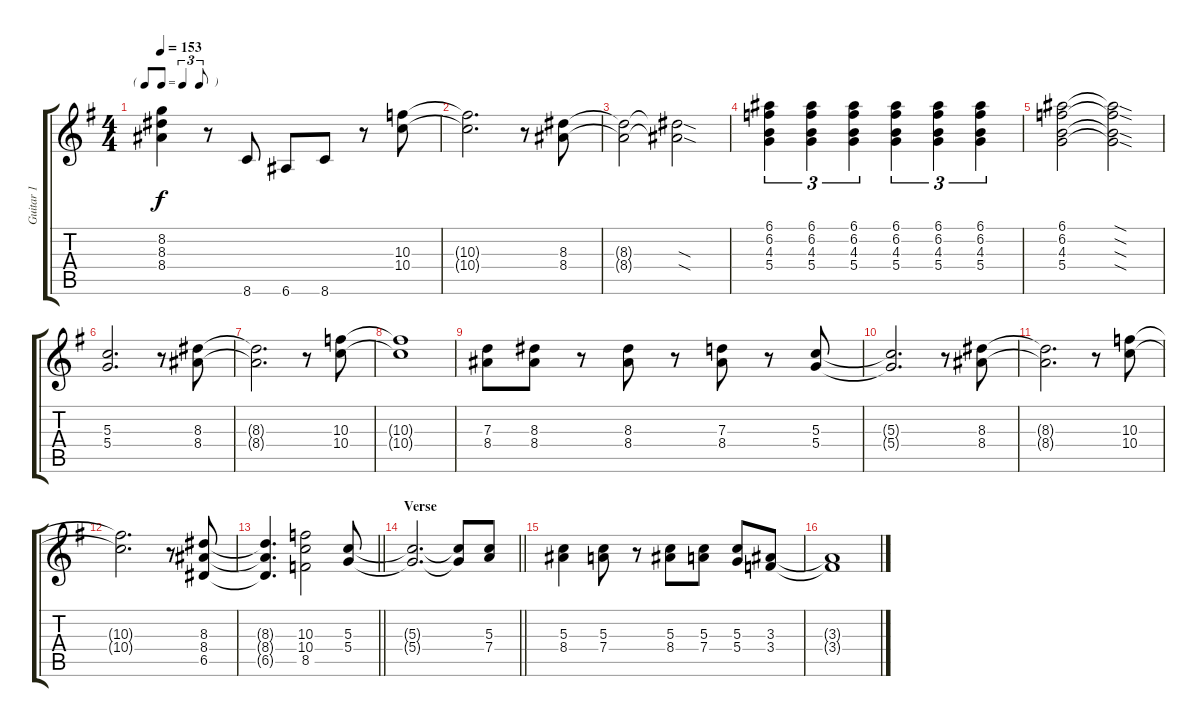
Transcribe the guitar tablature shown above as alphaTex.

\track ("Guitar 1" "Guitar 1") {instrument overdrivenguitar}
\staff {score tabs}
\tuning (E4 B3 G3 D3 A2 E2) {hide}
\ts (4 4)
\tf triplet8th
\tempo 153
\clef g2
\ks g
(8.2{t} 8.3{t} 8.4{t}).4{dy f} r.8 8.6.8 6.6.8 8.6.8 r.8 (10.3 10.4).8 |
(10.3{t} 10.4{t}).2{d} r.8 (8.3 8.4).8 |
(8.3{t} 8.4{t}).2 (8.3{sod t} 8.4{sod t}).2 |
(6.1 6.2 4.3 5.4).4{tu (3 2)} (6.1 6.2 4.3 5.4).4{tu (3 2)} (6.1 6.2 4.3 5.4).4{tu (3 2)} (6.1 6.2 4.3 5.4).4{tu (3 2)} (6.1 6.2 4.3 5.4).4{tu (3 2)} (6.1 6.2 4.3 5.4).4{tu (3 2)} |
(6.1 6.2 4.3 5.4).2 (6.1{sod t} 6.2{sod t} 4.3{sod t} 5.4{sod t}).2 |
(5.3 5.4).2{d} r.8 (8.3 8.4).8 |
(8.3{t} 8.4{t}).2{d} r.8 (10.3 10.4).8 |
(10.3{t} 10.4{t}).1 |
(7.3 8.4).8 (8.3 8.4).8 r.8 (8.3 8.4).8 r.8 (7.3 8.4).8 r.8 (5.3 5.4).8 |
(5.3{t} 5.4{t}).2{d} r.8 (8.3 8.4).8 |
(8.3{t} 8.4{t}).2{d} r.8 (10.3 10.4).8 |
(10.3{t} 10.4{t}).2{d} r.8 (8.3 8.4 6.5).8 |
\barLineRight lightlight
(8.3{t} 8.4{t} 6.5{t}).4{d} (10.3 10.4 8.5).2 (5.3 5.4).8 |
\section ("" "Verse")
\barLineRight lightlight
(5.3{t} 5.4{t}).2{d} (5.3{t} 5.4{t}).8 (5.3 7.4).8 |
(5.3 8.4).4 (5.3 7.4).8 r.8 (5.3 8.4).8 (5.3 7.4).8 (5.3 5.4).8 (3.3 3.4).8 |
(3.3{t} 3.4{t}).1
